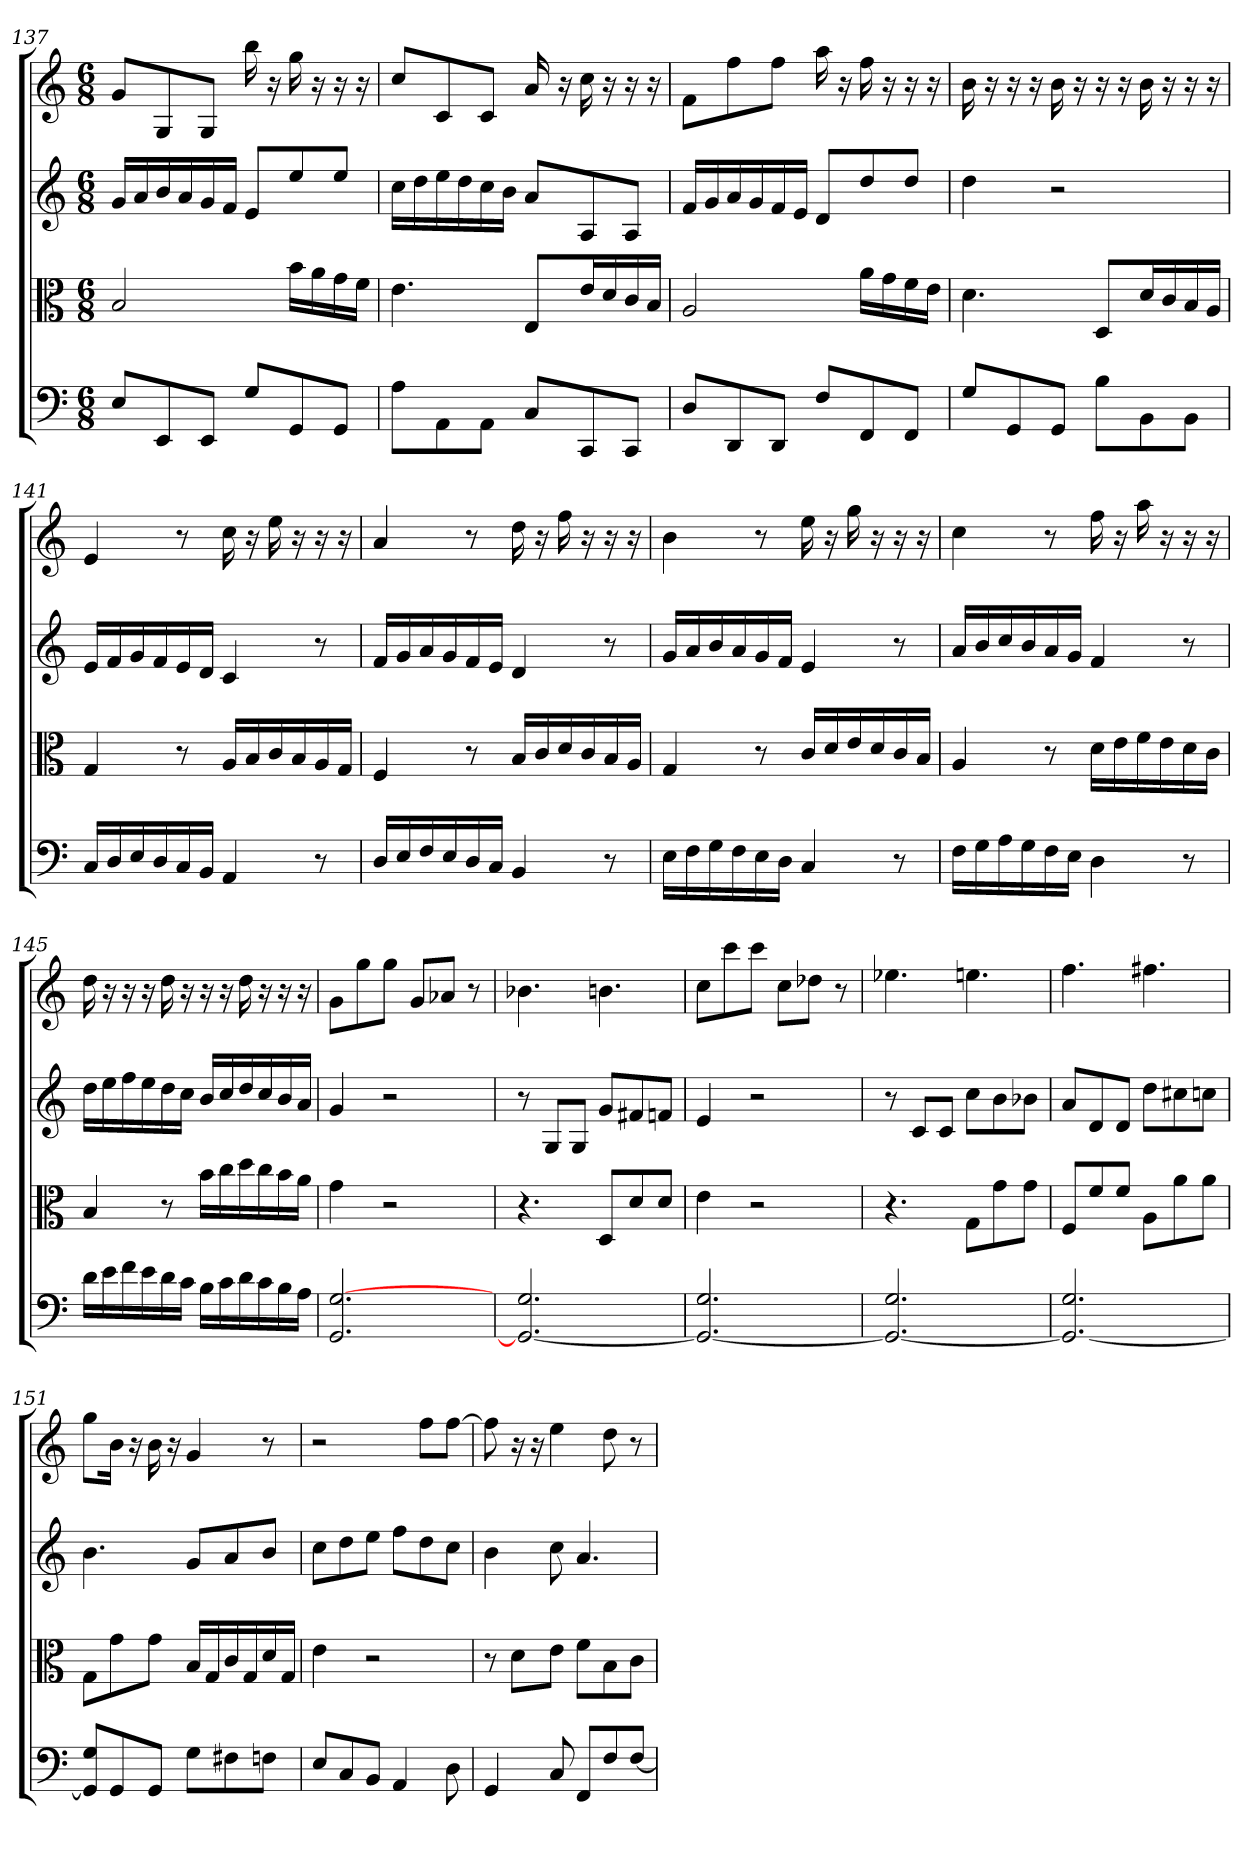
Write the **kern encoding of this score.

**kern	**kern	**kern	**kern
*part4	*part3	*part2	*part1
*staff4	*staff3	*staff2	*staff1
*clefF4	*clefC3	*clefG2	*clefG2
*k[]	*k[]	*k[]	*k[]
*C:	*C:	*C:	*C:
*M6/8	*M6/8	*M6/8	*M6/8
=137	=137	=137	=137
8E/L	2B	16g/LL	8g/L
.	.	16a/	.
8EE/	.	16b/	8G/
.	.	16a/	.
8EE/J	.	16g/	8G/J
.	.	16f/JJ	.
8G/L	.	8e/L	16bb
.	.	.	16r
8GG/	16b\LL	8ee/	16gg
.	16a\	.	16r
8GG/J	16g\	8ee/J	16r
.	16f\JJ	.	16r
=138	=138	=138	=138
8A\L	4.e	16cc\LL	8cc/L
.	.	16dd\	.
8AA\	.	16ee\	8c/
.	.	16dd\	.
8AA\J	.	16cc\	8c/J
.	.	16b\JJ	.
8C/L	8E/L	8a/L	16a
.	.	.	16r
8CC/	16e/L	8A/	16cc
.	16d/	.	16r
8CC/J	16c/	8A/J	16r
.	16B/JJ	.	16r
=139	=139	=139	=139
8D/L	2A	16f/LL	8f\L
.	.	16g/	.
8DD/	.	16a/	8ff\
.	.	16g/	.
8DD/J	.	16f/	8ff\J
.	.	16e/JJ	.
8F/L	.	8d/L	16aa
.	.	.	16r
8FF/	16a\LL	8dd/	16ff
.	16g\	.	16r
8FF/J	16f\	8dd/J	16r
.	16e\JJ	.	16r
=140	=140	=140	=140
8G/L	4.d	4dd	16b
.	.	.	16r
8GG/	.	.	16r
.	.	.	16r
8GG/J	.	2r	16b
.	.	.	16r
8B\L	8D/L	.	16r
.	.	.	16r
8BB\	16d/L	.	16b
.	16c/	.	16r
8BB\J	16B/	.	16r
.	16A/JJ	.	16r
=141	=141	=141	=141
16C/LL	4G	16e/LL	4e
16D/	.	16f/	.
16E/	.	16g/	.
16D/	.	16f/	.
16C/	8r	16e/	8r
16BB/JJ	.	16d/JJ	.
4AA	16A/LL	4c	16cc
.	16B/	.	16r
.	16c/	.	16ee
.	16B/	.	16r
8r	16A/	8r	16r
.	16G/JJ	.	16r
=142	=142	=142	=142
16D/LL	4F	16f/LL	4a
16E/	.	16g/	.
16F/	.	16a/	.
16E/	.	16g/	.
16D/	8r	16f/	8r
16C/JJ	.	16e/JJ	.
4BB	16B/LL	4d	16dd
.	16c/	.	16r
.	16d/	.	16ff
.	16c/	.	16r
8r	16B/	8r	16r
.	16A/JJ	.	16r
=143	=143	=143	=143
16E\LL	4G	16g/LL	4b
16F\	.	16a/	.
16G\	.	16b/	.
16F\	.	16a/	.
16E\	8r	16g/	8r
16D\JJ	.	16f/JJ	.
4C	16c/LL	4e	16ee
.	16d/	.	16r
.	16e/	.	16gg
.	16d/	.	16r
8r	16c/	8r	16r
.	16B/JJ	.	16r
=144	=144	=144	=144
16F\LL	4A	16a/LL	4cc
16G\	.	16b/	.
16A\	.	16cc/	.
16G\	.	16b/	.
16F\	8r	16a/	8r
16E\JJ	.	16g/JJ	.
4D	16d\LL	4f	16ff
.	16e\	.	16r
.	16f\	.	16aa
.	16e\	.	16r
8r	16d\	8r	16r
.	16c\JJ	.	16r
=145	=145	=145	=145
16d\LL	4B	16dd\LL	16dd
16e\	.	16ee\	16r
16f\	.	16ff\	16r
16e\	.	16ee\	16r
16d\	8r	16dd\	16dd
16c\JJ	.	16cc\JJ	16r
16B\LL	16b\LL	16b/LL	16r
16c\	16cc\	16cc/	16r
16d\	16dd\	16dd/	16dd
16c\	16cc\	16cc/	16r
16B\	16b\	16b/	16r
16A\JJ	16a\JJ	16a/JJ	16r
=146	=146	=146	=146
2.GG [2.G	4g	4g	8g\L
.	.	.	8gg\
.	2r	2r	8gg\J
.	.	.	8g/L
.	.	.	8a-X/J
.	.	.	8r
=147	=147	=147	=147
2.GG_ 2.G	4.r	8r	4.b-X
.	.	8G/L	.
.	.	8G/J	.
.	8D/L	8g/L	4.bn
.	8d/	8f#X/	.
.	8d/J	8fn/J	.
=148	=148	=148	=148
2.GG_ 2.G	4e	4e	8cc\L
.	.	.	8ccc\
.	2r	2r	8ccc\J
.	.	.	8cc\L
.	.	.	8dd-X\J
.	.	.	8r
=149	=149	=149	=149
2.GG_ 2.G	4.r	8r	4.ee-X
.	.	8c/L	.
.	.	8c/J	.
.	8G\L	8cc\L	4.een
.	8g\	8b\	.
.	8g\J	8b-X\J	.
=150	=150	=150	=150
2.GG_ 2.G	8F/L	8a/L	4.ff
.	8f/	8d/	.
.	8f/J	8d/J	.
.	8A\L	8dd\L	4.ff#X
.	8a\	8cc#X\	.
.	8a\J	8ccn\J	.
=151	=151	=151	=151
8GG]/ 8G/L	8G\L	4.b	8gg\L
8GG/	8g\	.	16b\Jk
.	.	.	16r
8GG/J	8g\J	.	16b
.	.	.	16r
8G\L	16B/LL	8g/L	4g
.	16G/	.	.
8F#X\	16c/	8a/	.
.	16G/	.	.
8Fn\J	16d/	8b/J	8r
.	16G/JJ	.	.
=152	=152	=152	=152
8E/L	4e	8cc\L	2r
8C/	.	8dd\	.
8BB/J	2r	8ee\J	.
4AA	.	8ff\L	.
.	.	8dd\	8ff\L
8D	.	8cc\J	[8ff\J
=153	=153	=153	=153
4GG	8r	4b	8ff]
.	8d\L	.	16r
.	.	.	16r
8C	8e\J	8cc	4ee
8FF/L	8f\L	4.a	.
8F/	8B\	.	8dd
[8F/J	8c\J	.	8r
=	=	=	=
*-	*-	*-	*-
